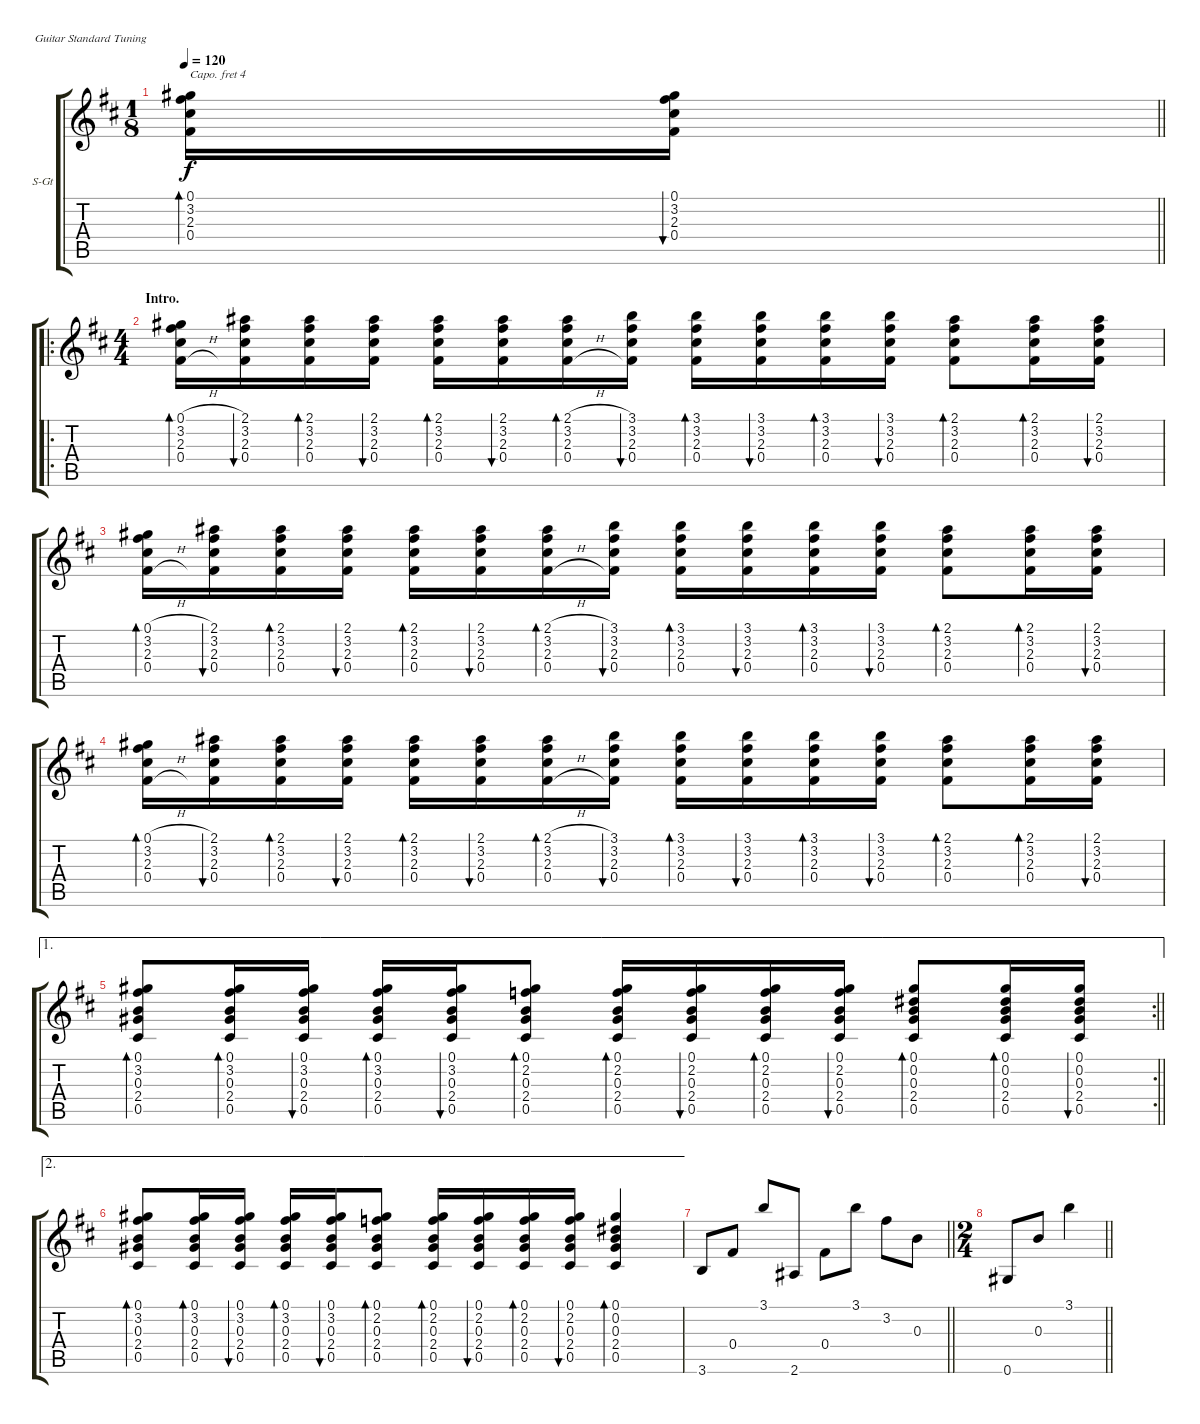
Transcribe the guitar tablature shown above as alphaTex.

\bracketExtendMode groupsimilarinstruments
\firstSystemTrackNameOrientation horizontal
\otherSystemsTrackNameOrientation horizontal
\track ("涛哥" "S-Gt") {instrument acousticguitarsteel}
\staff {score tabs}
\capo 4
\tuning (E4 B3 G3 D3 A2 E2)
\ts (1 8)
\tempo 120
\clef g2
\barLineRight lightlight
\ks d
(0.1 3.2 2.3 0.4).16{bd 30 dy f instrument acousticguitarsteel} (0.1 3.2 2.3 0.4).16{bu 30} |
\ro
\ts (4 4)
\section ("" "Intro.")
(0.1{h} 3.2{h} 2.3{h} 0.4{h}).16{bd 30} (2.1 3.2 2.3 0.4).16{bu 30} (2.1 3.2 2.3 0.4).16{bd 30} (2.1 3.2 2.3 0.4).16{bu 30} (2.1 3.2 2.3 0.4).16{bd 30} (2.1 3.2 2.3 0.4).16{bu 30} (2.1{h} 3.2{h} 2.3{h} 0.4{h}).16{bd 30} (3.1 3.2 2.3 0.4).16{bu 30} (3.1 3.2 2.3 0.4).16{bd 30} (3.1 3.2 2.3 0.4).16{bu 30} (3.1 3.2 2.3 0.4).16{bd 30} (3.1 3.2 2.3 0.4).16{bu 30} (2.1 3.2 2.3 0.4).8{bd 30} (2.1 3.2 2.3 0.4).16{bd 30} (2.1 3.2 2.3 0.4).16{bu 30} |
(0.1{h} 3.2{h} 2.3{h} 0.4{h}).16{bd 30} (2.1 3.2 2.3 0.4).16{bu 30} (2.1 3.2 2.3 0.4).16{bd 30} (2.1 3.2 2.3 0.4).16{bu 30} (2.1 3.2 2.3 0.4).16{bd 30} (2.1 3.2 2.3 0.4).16{bu 30} (2.1{h} 3.2{h} 2.3{h} 0.4{h}).16{bd 30} (3.1 3.2 2.3 0.4).16{bu 30} (3.1 3.2 2.3 0.4).16{bd 30} (3.1 3.2 2.3 0.4).16{bu 30} (3.1 3.2 2.3 0.4).16{bd 30} (3.1 3.2 2.3 0.4).16{bu 30} (2.1 3.2 2.3 0.4).8{bd 30} (2.1 3.2 2.3 0.4).16{bd 30} (2.1 3.2 2.3 0.4).16{bu 30} |
(0.1{h} 3.2{h} 2.3{h} 0.4{h}).16{bd 30} (2.1 3.2 2.3 0.4).16{bu 30} (2.1 3.2 2.3 0.4).16{bd 30} (2.1 3.2 2.3 0.4).16{bu 30} (2.1 3.2 2.3 0.4).16{bd 30} (2.1 3.2 2.3 0.4).16{bu 30} (2.1{h} 3.2{h} 2.3{h} 0.4{h}).16{bd 30} (3.1 3.2 2.3 0.4).16{bu 30} (3.1 3.2 2.3 0.4).16{bd 30} (3.1 3.2 2.3 0.4).16{bu 30} (3.1 3.2 2.3 0.4).16{bd 30} (3.1 3.2 2.3 0.4).16{bu 30} (2.1 3.2 2.3 0.4).8{bd 30} (2.1 3.2 2.3 0.4).16{bd 30} (2.1 3.2 2.3 0.4).16{bu 30} |
\ae 1
\rc 2
\barLineRight lightlight
(0.1 3.2 0.3 2.4 0.5).8{bd 30} (0.1 3.2 0.3 2.4 0.5).16{bd 30} (0.1 3.2 0.3 2.4 0.5).16{bu 30} (0.1 3.2 0.3 2.4 0.5).16{bd 30} (0.1 3.2 0.3 2.4 0.5).16{bu 30} (0.1 2.2 0.3 2.4 0.5).8{bd 30} (0.1 2.2 0.3 2.4 0.5).16{bd 30} (0.1 2.2 0.3 2.4 0.5).16{bu 30} (0.1 2.2 0.3 2.4 0.5).16{bd 30} (0.1 2.2 0.3 2.4 0.5).16{bu 30} (0.1 0.2 0.3 2.4 0.5).8{bd 30} (0.1 0.2 0.3 2.4 0.5).16{bd 30} (0.1 0.2 0.3 2.4 0.5).16{bu 30} |
\ae 2
(0.1 3.2 0.3 2.4 0.5).8{bd 30} (0.1 3.2 0.3 2.4 0.5).16{bd 30} (0.1 3.2 0.3 2.4 0.5).16{bu 30} (0.1 3.2 0.3 2.4 0.5).16{bd 30} (0.1 3.2 0.3 2.4 0.5).16{bu 30} (0.1 2.2 0.3 2.4 0.5).8{bd 30} (0.1 2.2 0.3 2.4 0.5).16{bd 30} (0.1 2.2 0.3 2.4 0.5).16{bu 30} (0.1 2.2 0.3 2.4 0.5).16{bd 30} (0.1 2.2 0.3 2.4 0.5).16{bu 30} (0.1 0.2 0.3 2.4 0.5).4{bd 30} |
\barLineRight lightlight
3.6.8 0.4.8 3.1.8 2.6.8 0.4.8 3.1.8 3.2.8 0.3.8 |
\ts (2 4)
\barLineRight lightlight
0.6.8 0.3.8 3.1.4
